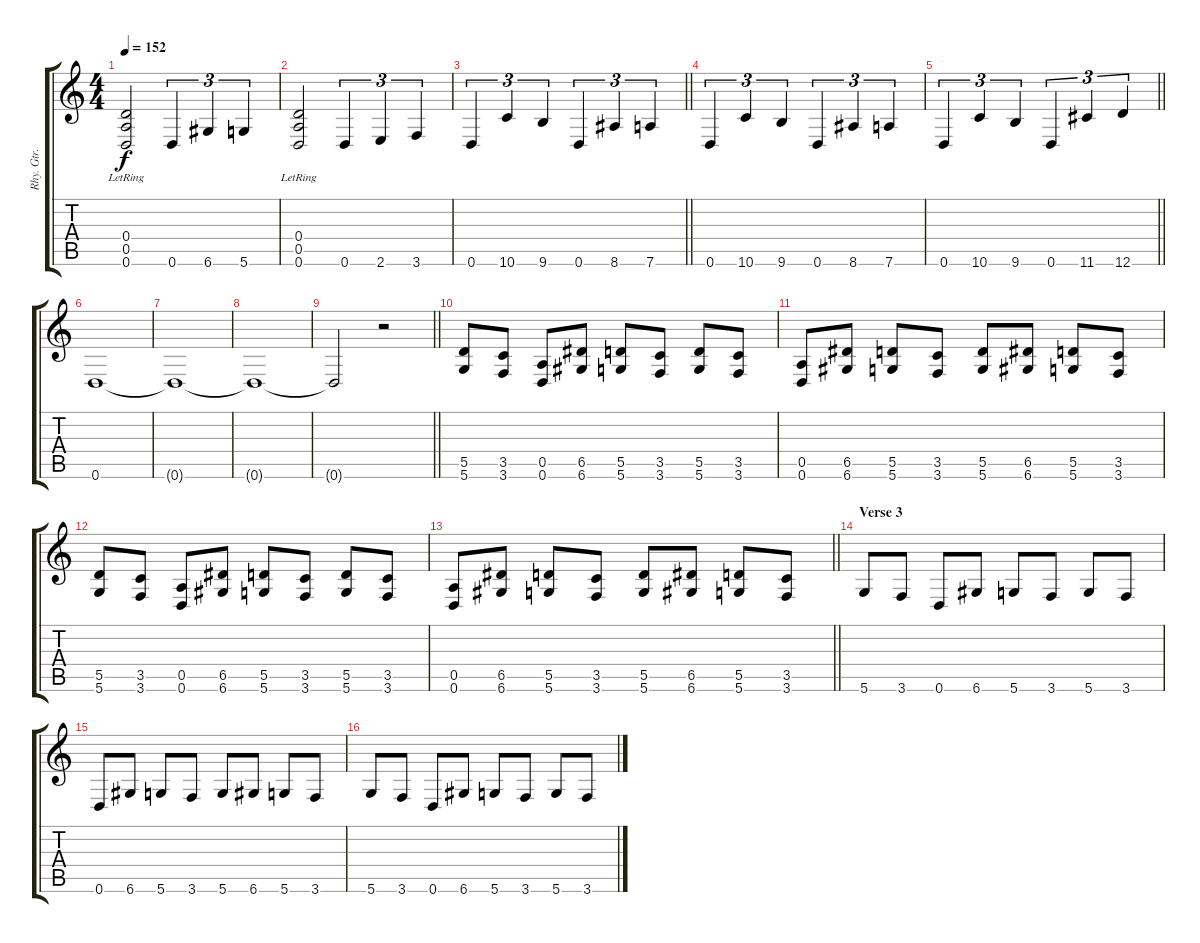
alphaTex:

\track ("Rhy. Gtr. 2" "Rhy. Gtr. ") {instrument distortionguitar}
\staff {score tabs}
\tuning (E4 B3 G3 D3 A2 D2) {hide}
\ts (4 4)
\tempo 152
\clef g2
\ks c
(0.4{lr} 0.5 0.6{lr}).2{dy f} 0.6.4{tu (3 2)} 6.6.4{tu (3 2)} 5.6.4{tu (3 2)} |
(0.4{lr} 0.5 0.6{lr}).2 0.6.4{tu (3 2)} 2.6.4{tu (3 2)} 3.6.4{tu (3 2)} |
\barLineRight lightlight
0.6.4{tu (3 2)} 10.6.4{tu (3 2)} 9.6.4{tu (3 2)} 0.6.4{tu (3 2)} 8.6.4{tu (3 2)} 7.6.4{tu (3 2)} |
\section ("" "")
0.6.4{tu (3 2)} 10.6.4{tu (3 2)} 9.6.4{tu (3 2)} 0.6.4{tu (3 2)} 8.6.4{tu (3 2)} 7.6.4{tu (3 2)} |
\barLineRight lightlight
0.6.4{tu (3 2)} 10.6.4{tu (3 2)} 9.6.4{tu (3 2)} 0.6.4{tu (3 2)} 11.6.4{tu (3 2)} 12.6.4{tu (3 2)} |
\section ("" "")
0.6.1 |
0.6{t}.1 |
0.6{t}.1 |
\barLineRight lightlight
0.6{t}.2 r.2 |
\section ("" "")
(5.5 5.6).8 (3.5 3.6).8 (0.5 0.6).8 (6.5 6.6).8 (5.5 5.6).8 (3.5 3.6).8 (5.5 5.6).8 (3.5 3.6).8 |
(0.5 0.6).8 (6.5 6.6).8 (5.5 5.6).8 (3.5 3.6).8 (5.5 5.6).8 (6.5 6.6).8 (5.5 5.6).8 (3.5 3.6).8 |
(5.5 5.6).8 (3.5 3.6).8 (0.5 0.6).8 (6.5 6.6).8 (5.5 5.6).8 (3.5 3.6).8 (5.5 5.6).8 (3.5 3.6).8 |
\barLineRight lightlight
(0.5 0.6).8 (6.5 6.6).8 (5.5 5.6).8 (3.5 3.6).8 (5.5 5.6).8 (6.5 6.6).8 (5.5 5.6).8 (3.5 3.6).8 |
\section ("" "Verse 3")
5.6.8{volume 1 instrument fretlessbass} 3.6.8 0.6.8 6.6.8 5.6.8 3.6.8 5.6.8 3.6.8 |
0.6.8 6.6.8 5.6.8 3.6.8 5.6.8 6.6.8 5.6.8 3.6.8 |
5.6.8 3.6.8 0.6.8 6.6.8 5.6.8 3.6.8 5.6.8 3.6.8
